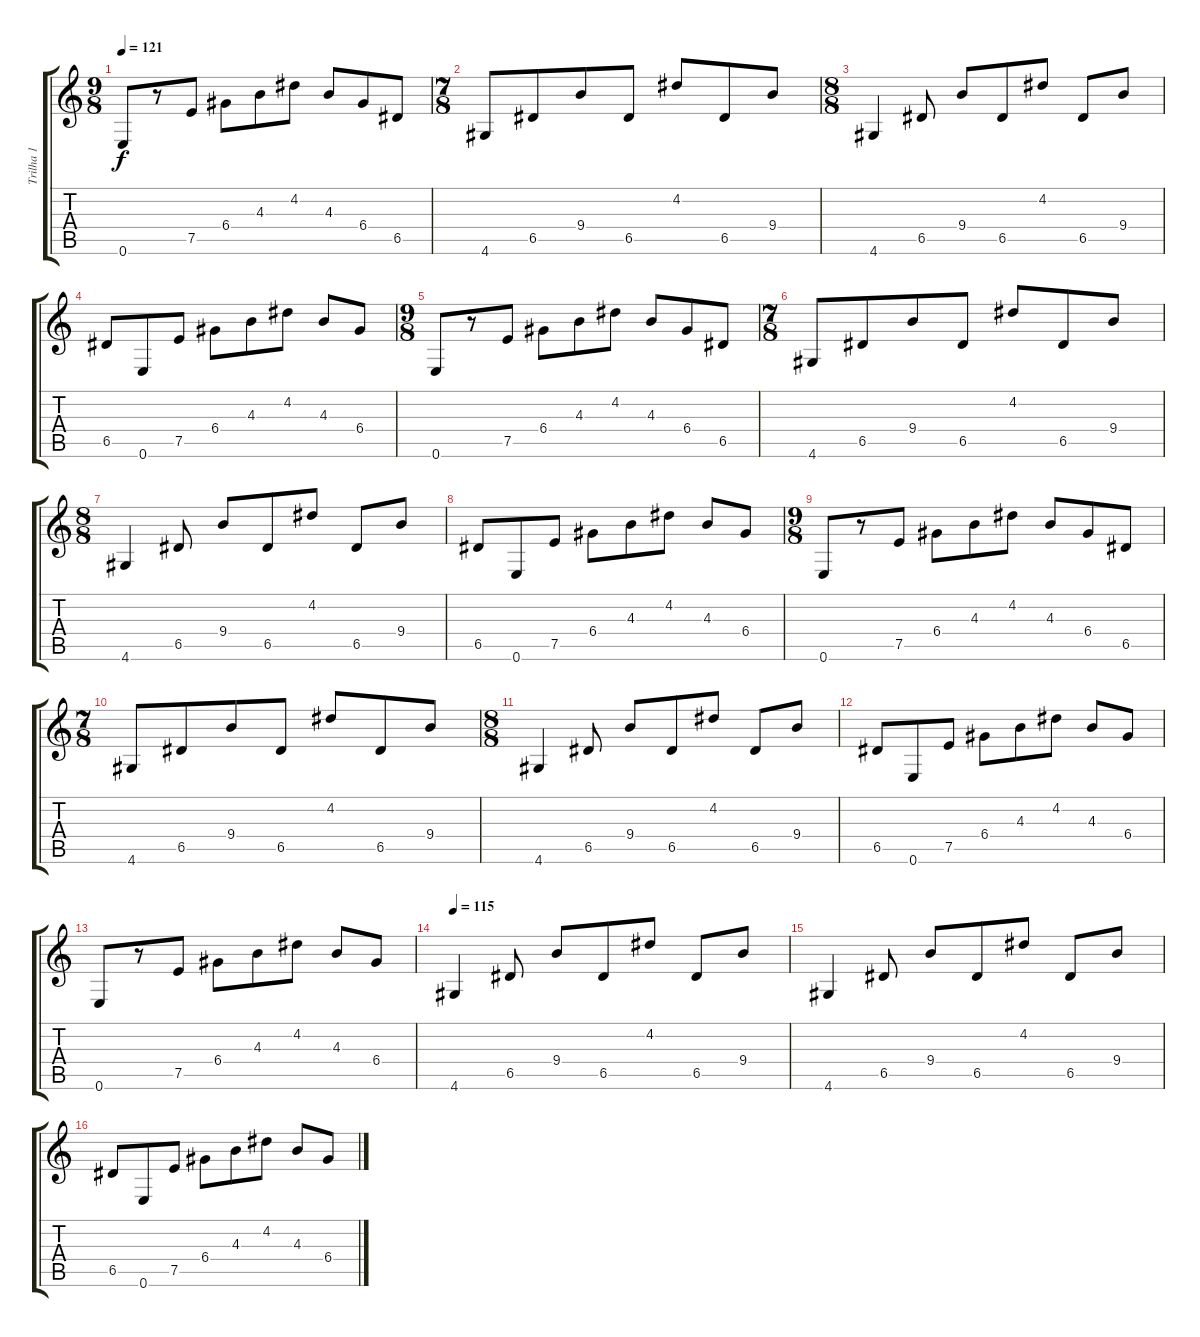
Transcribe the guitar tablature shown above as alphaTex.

\track ("Trilha 1" "Trilha 1") {instrument acousticguitarnylon}
\staff {score tabs}
\tuning (E4 B3 G3 D3 A2 E2) {hide}
\ts (9 8)
\tempo 121
\clef g2
\ks c
0.6.8{dy f} r.8 7.5.8 6.4.8 4.3.8 4.2.8 4.3.8 6.4.8 6.5.8 |
\ts (7 8)
4.6.8 6.5.8 9.4.8 6.5.8 4.2.8 6.5.8 9.4.8 |
\ts (8 8)
4.6.4 6.5.8 9.4.8 6.5.8 4.2.8 6.5.8 9.4.8 |
6.5.8 0.6.8 7.5.8 6.4.8 4.3.8 4.2.8 4.3.8 6.4.8 |
\ts (9 8)
0.6.8 r.8 7.5.8 6.4.8 4.3.8 4.2.8 4.3.8 6.4.8 6.5.8 |
\ts (7 8)
4.6.8 6.5.8 9.4.8 6.5.8 4.2.8 6.5.8 9.4.8 |
\ts (8 8)
4.6.4 6.5.8 9.4.8 6.5.8 4.2.8 6.5.8 9.4.8 |
6.5.8 0.6.8 7.5.8 6.4.8 4.3.8 4.2.8 4.3.8 6.4.8 |
\ts (9 8)
0.6.8 r.8 7.5.8 6.4.8 4.3.8 4.2.8 4.3.8 6.4.8 6.5.8 |
\ts (7 8)
4.6.8 6.5.8 9.4.8 6.5.8 4.2.8 6.5.8 9.4.8 |
\ts (8 8)
4.6.4 6.5.8 9.4.8 6.5.8 4.2.8 6.5.8 9.4.8 |
6.5.8 0.6.8 7.5.8 6.4.8 4.3.8 4.2.8 4.3.8 6.4.8 |
0.6.8 r.8 7.5.8 6.4.8 4.3.8 4.2.8 4.3.8 6.4.8 |
\tempo 115
4.6.4 6.5.8 9.4.8 6.5.8 4.2.8 6.5.8 9.4.8 |
4.6.4 6.5.8 9.4.8 6.5.8 4.2.8 6.5.8 9.4.8 |
6.5.8 0.6.8 7.5.8 6.4.8 4.3.8 4.2.8 4.3.8 6.4.8
